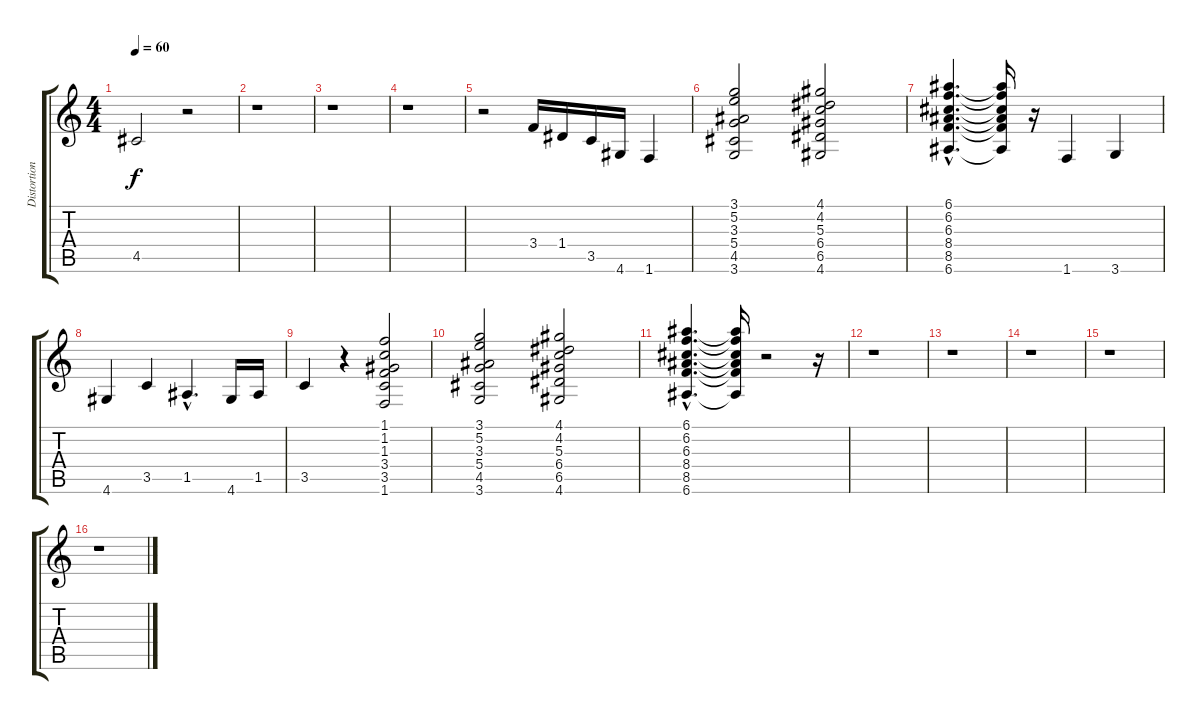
\track ("Distortion guitar" "Distortion") {instrument distortionguitar}
\staff {score tabs}
\tuning (E4 B3 G3 D3 A2 E2) {hide}
\ts (4 4)
\tempo 60
\clef g2
\ks c
4.5{t}.2{dy f} r.2 |
r.1 |
r.1 |
r.1 |
r.2 3.4.16 1.4.16 3.5.16 4.6.16 1.6.4 |
(3.1 5.2 3.3 5.4 4.5 3.6).2 (4.1 4.2 5.3 6.4 6.5 4.6).2 |
(6.1{hac} 6.2{hac} 6.3{hac} 8.4{hac} 8.5{hac} 6.6{hac}).4{d} (6.1{t} 6.2{t} 6.3{t} 8.4{t} 8.5{t} 6.6{t}).16 r.16 1.6.4 3.6.4 |
4.6.4 3.5.4 1.5{hac}.4{d} 4.6.16 1.5.16 |
3.5.4 r.4 (1.1 1.2 1.3 3.4 3.5 1.6).2 |
(3.1 5.2 3.3 5.4 4.5 3.6).2 (4.1 4.2 5.3 6.4 6.5 4.6).2 |
(6.1{hac} 6.2{hac} 6.3{hac} 8.4{hac} 8.5{hac} 6.6{hac}).4{d} (6.1{t} 6.2{t} 6.3{t} 8.4{t} 8.5{t} 6.6{t}).16 r.2 r.16 |
r.1 |
r.1 |
r.1 |
r.1 |
r.1
